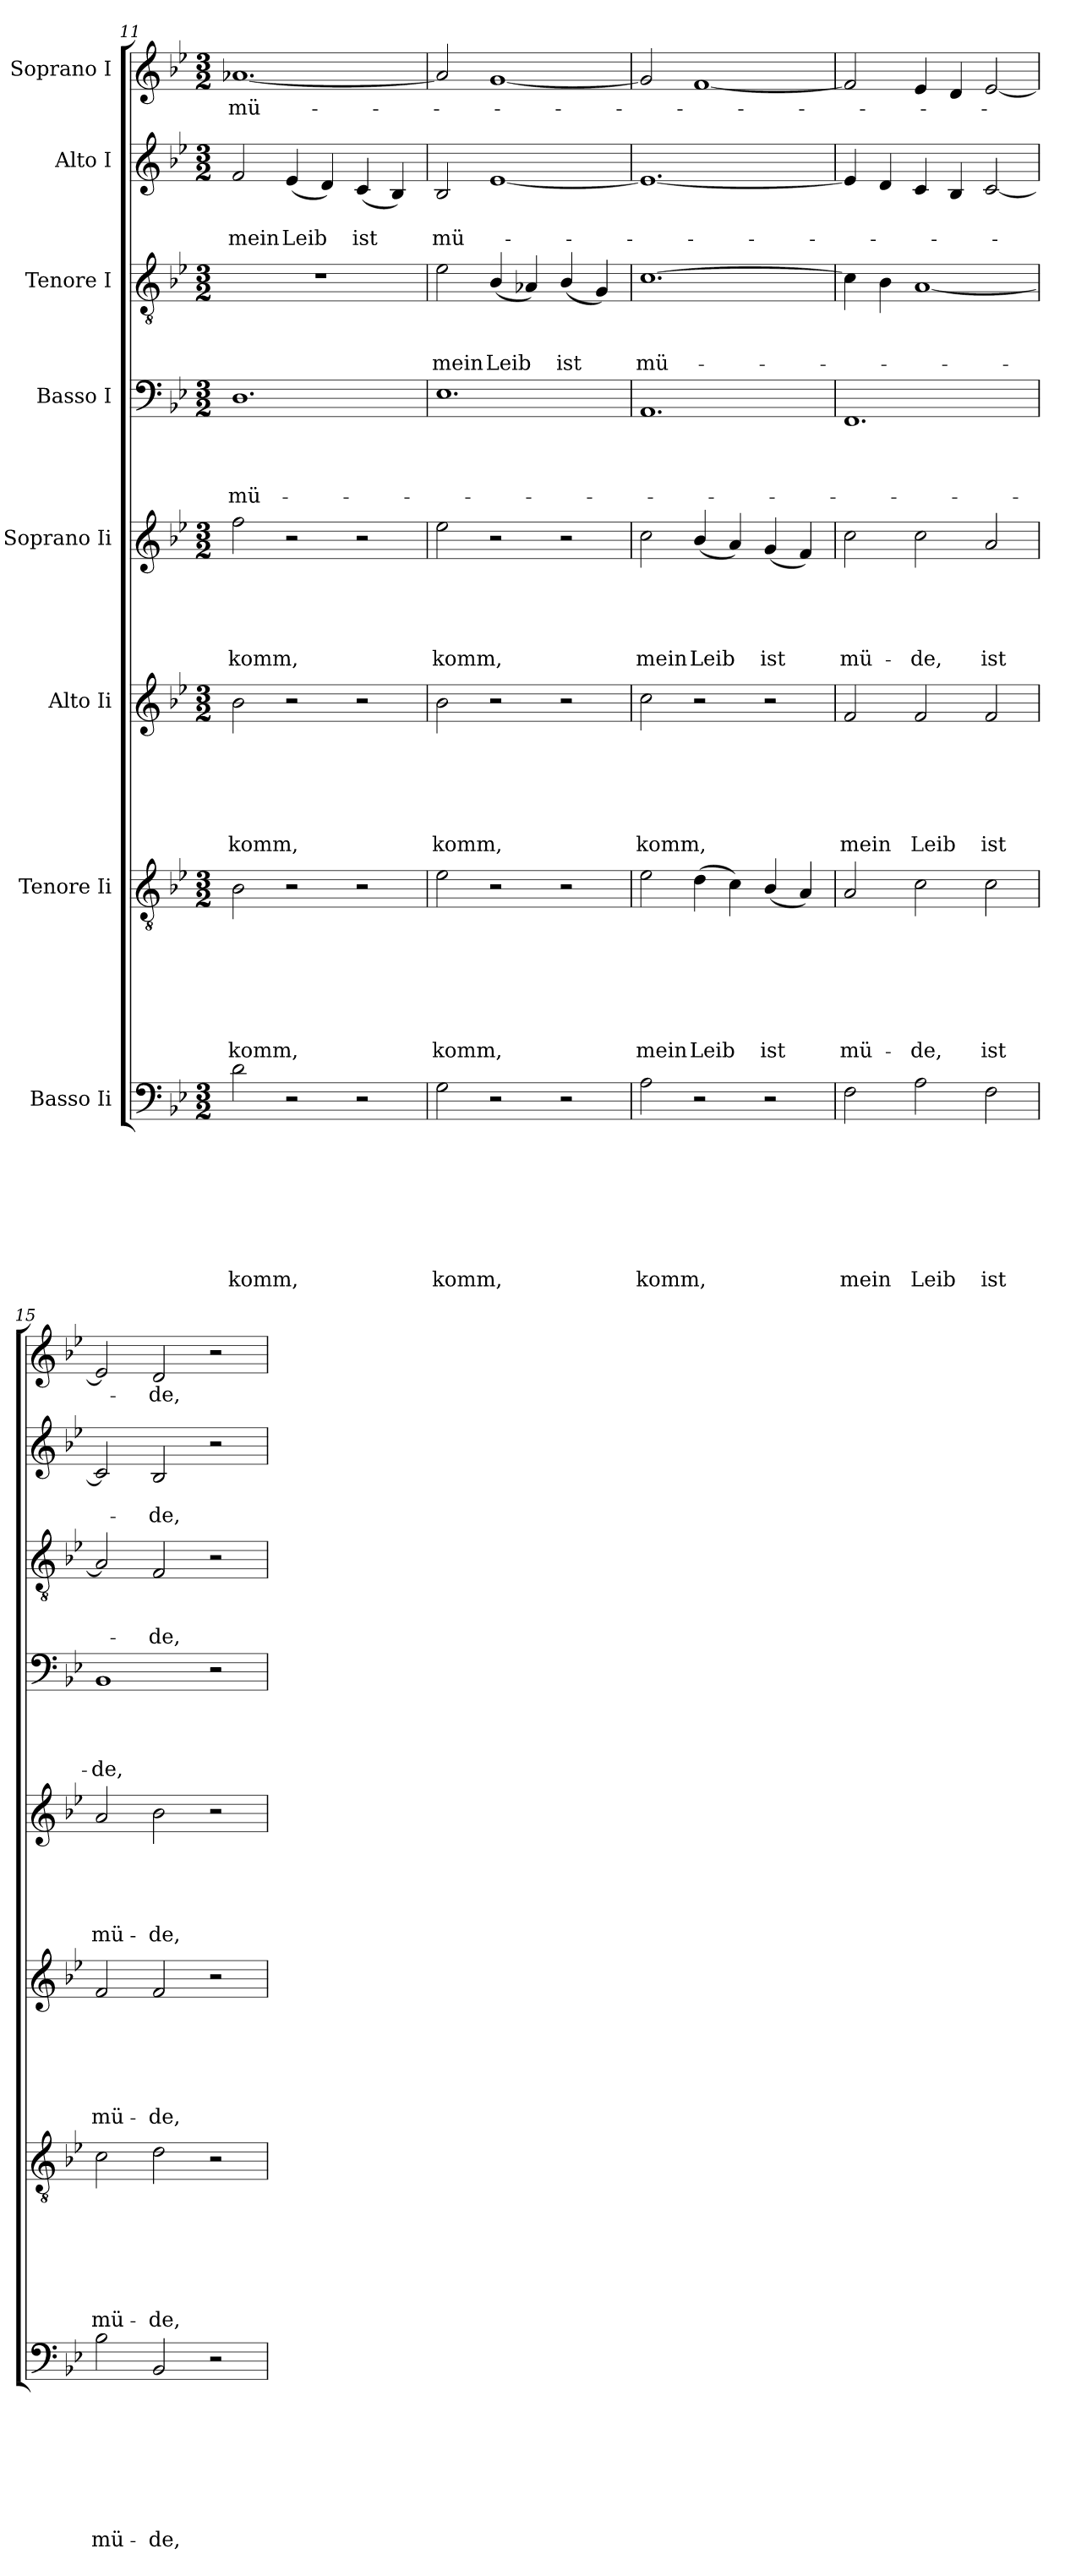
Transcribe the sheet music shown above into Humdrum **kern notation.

**kern	**text	**text	**text	**text	**text	**text	**text	**text	**kern	**text	**text	**text	**text	**text	**text	**text	**kern	**text	**text	**text	**text	**text	**text	**kern	**text	**text	**text	**text	**text	**kern	**text	**text	**text	**text	**kern	**text	**text	**text	**kern	**text	**text	**kern	**text
*part8	*part8	*part8	*part8	*part8	*part8	*part8	*part8	*part8	*part7	*part7	*part7	*part7	*part7	*part7	*part7	*part7	*part6	*part6	*part6	*part6	*part6	*part6	*part6	*part5	*part5	*part5	*part5	*part5	*part5	*part4	*part4	*part4	*part4	*part4	*part3	*part3	*part3	*part3	*part2	*part2	*part2	*part1	*part1
*staff8	*staff8	*staff8	*staff8	*staff8	*staff8	*staff8	*staff8	*staff8	*staff7	*staff7	*staff7	*staff7	*staff7	*staff7	*staff7	*staff7	*staff6	*staff6	*staff6	*staff6	*staff6	*staff6	*staff6	*staff5	*staff5	*staff5	*staff5	*staff5	*staff5	*staff4	*staff4	*staff4	*staff4	*staff4	*staff3	*staff3	*staff3	*staff3	*staff2	*staff2	*staff2	*staff1	*staff1
*I"Basso Ii	*	*	*	*	*	*	*	*	*I"Tenore Ii	*	*	*	*	*	*	*	*I"Alto Ii	*	*	*	*	*	*	*I"Soprano Ii	*	*	*	*	*	*I"Basso I	*	*	*	*	*I"Tenore I	*	*	*	*I"Alto I	*	*	*I"Soprano I	*
!!LO:PB:g=z
*clefF4	*	*	*	*	*	*	*	*	*clefGv2	*	*	*	*	*	*	*	*clefG2	*	*	*	*	*	*	*clefG2	*	*	*	*	*	*clefF4	*	*	*	*	*clefGv2	*	*	*	*clefG2	*	*	*clefG2	*
*k[b-e-]	*	*	*	*	*	*	*	*	*k[b-e-]	*	*	*	*	*	*	*	*k[b-e-]	*	*	*	*	*	*	*k[b-e-]	*	*	*	*	*	*k[b-e-]	*	*	*	*	*k[b-e-]	*	*	*	*k[b-e-]	*	*	*k[b-e-]	*
*B-:	*	*	*	*	*	*	*	*	*B-:	*	*	*	*	*	*	*	*B-:	*	*	*	*	*	*	*B-:	*	*	*	*	*	*B-:	*	*	*	*	*B-:	*	*	*	*B-:	*	*	*B-:	*
*M3/2	*	*	*	*	*	*	*	*	*M3/2	*	*	*	*	*	*	*	*M3/2	*	*	*	*	*	*	*M3/2	*	*	*	*	*	*M3/2	*	*	*	*	*M3/2	*	*	*	*M3/2	*	*	*M3/2	*
=11	=11	=11	=11	=11	=11	=11	=11	=11	=11	=11	=11	=11	=11	=11	=11	=11	=11	=11	=11	=11	=11	=11	=11	=11	=11	=11	=11	=11	=11	=11	=11	=11	=11	=11	=11	=11	=11	=11	=11	=11	=11	=11	=11
!	!	!	!	!	!	!	!	!LO:LY:b	!	!	!	!	!	!	!	!LO:LY:b	!	!	!	!	!	!	!LO:LY:b	!	!	!	!	!	!LO:LY:b	!	!	!	!	!LO:LY:b	!LO:N:vis=1	!	!	!	!	!	!LO:LY:b	!	!LO:LY:b
2d\	.	.	.	.	.	.	.	komm,	2B-\	.	.	.	.	.	.	komm,	2b-\	.	.	.	.	.	komm,	2ff\	.	.	.	.	komm,	1.D	.	.	.	mü-	1.r	.	.	.	2f/	.	mein	[<1.a-X	mü-
!	!	!	!	!	!	!	!	!	!	!	!	!	!	!	!	!	!	!	!	!	!	!	!	!	!	!	!	!	!	!	!	!	!	!	!	!	!	!	!	!	!LO:LY:b	!	!
2r	.	.	.	.	.	.	.	.	2r	.	.	.	.	.	.	.	2r	.	.	.	.	.	.	2r	.	.	.	.	.	.	.	.	.	.	.	.	.	.	(<4e-/	.	Leib	.	.
.	.	.	.	.	.	.	.	.	.	.	.	.	.	.	.	.	.	.	.	.	.	.	.	.	.	.	.	.	.	.	.	.	.	.	.	.	.	.	4d/)	.	.	.	.
!	!	!	!	!	!	!	!	!	!	!	!	!	!	!	!	!	!	!	!	!	!	!	!	!	!	!	!	!	!	!	!	!	!	!	!	!	!	!	!	!	!LO:LY:b	!	!
2r	.	.	.	.	.	.	.	.	2r	.	.	.	.	.	.	.	2r	.	.	.	.	.	.	2r	.	.	.	.	.	.	.	.	.	.	.	.	.	.	(<4c/	.	ist	.	.
.	.	.	.	.	.	.	.	.	.	.	.	.	.	.	.	.	.	.	.	.	.	.	.	.	.	.	.	.	.	.	.	.	.	.	.	.	.	.	4B-/)	.	.	.	.
=12	=12	=12	=12	=12	=12	=12	=12	=12	=12	=12	=12	=12	=12	=12	=12	=12	=12	=12	=12	=12	=12	=12	=12	=12	=12	=12	=12	=12	=12	=12	=12	=12	=12	=12	=12	=12	=12	=12	=12	=12	=12	=12	=12
!	!	!	!	!	!	!	!	!LO:LY:b	!	!	!	!	!	!	!	!LO:LY:b	!	!	!	!	!	!	!LO:LY:b	!	!	!	!	!	!LO:LY:b	!	!	!	!	!	!	!	!	!LO:LY:b	!	!	!LO:LY:b	!	!
2G\	.	.	.	.	.	.	.	komm,	2e-\	.	.	.	.	.	.	komm,	2b-\	.	.	.	.	.	komm,	2ee-\	.	.	.	.	komm,	1.E-	.	.	.	.	2e-\	.	.	mein	2B-/	.	mü-	2a-/]	.
!	!	!	!	!	!	!	!	!	!	!	!	!	!	!	!	!	!	!	!	!	!	!	!	!	!	!	!	!	!	!	!	!	!	!	!	!	!	!LO:LY:b	!	!	!	!	!
2r	.	.	.	.	.	.	.	.	2r	.	.	.	.	.	.	.	2r	.	.	.	.	.	.	2r	.	.	.	.	.	.	.	.	.	.	(<4B-/	.	.	Leib	[<1e-	.	.	[<1g	.
.	.	.	.	.	.	.	.	.	.	.	.	.	.	.	.	.	.	.	.	.	.	.	.	.	.	.	.	.	.	.	.	.	.	.	4A-X/)	.	.	.	.	.	.	.	.
!	!	!	!	!	!	!	!	!	!	!	!	!	!	!	!	!	!	!	!	!	!	!	!	!	!	!	!	!	!	!	!	!	!	!	!	!	!	!LO:LY:b	!	!	!	!	!
2r	.	.	.	.	.	.	.	.	2r	.	.	.	.	.	.	.	2r	.	.	.	.	.	.	2r	.	.	.	.	.	.	.	.	.	.	(<4B-/	.	.	ist	.	.	.	.	.
.	.	.	.	.	.	.	.	.	.	.	.	.	.	.	.	.	.	.	.	.	.	.	.	.	.	.	.	.	.	.	.	.	.	.	4G/)	.	.	.	.	.	.	.	.
=13	=13	=13	=13	=13	=13	=13	=13	=13	=13	=13	=13	=13	=13	=13	=13	=13	=13	=13	=13	=13	=13	=13	=13	=13	=13	=13	=13	=13	=13	=13	=13	=13	=13	=13	=13	=13	=13	=13	=13	=13	=13	=13	=13
!	!	!	!	!	!	!	!	!LO:LY:b	!	!	!	!	!	!	!	!LO:LY:b	!	!	!	!	!	!	!LO:LY:b	!	!	!	!	!	!LO:LY:b	!	!	!	!	!	!	!	!	!LO:LY:b	!	!	!	!	!
2A\	.	.	.	.	.	.	.	komm,	2e-\	.	.	.	.	.	.	mein	2cc\	.	.	.	.	.	komm,	2cc\	.	.	.	.	mein	1.AA	.	.	.	.	[>1.c	.	.	mü-	1.e-_	.	.	2g/]	.
!	!	!	!	!	!	!	!	!	!	!	!	!	!	!	!	!LO:LY:b	!	!	!	!	!	!	!	!	!	!	!	!	!LO:LY:b	!	!	!	!	!	!	!	!	!	!	!	!	!	!
2r	.	.	.	.	.	.	.	.	(>4d\	.	.	.	.	.	.	Leib	2r	.	.	.	.	.	.	(<4b-/	.	.	.	.	Leib	.	.	.	.	.	.	.	.	.	.	.	.	[<1f	.
.	.	.	.	.	.	.	.	.	4c\)	.	.	.	.	.	.	.	.	.	.	.	.	.	.	4a/)	.	.	.	.	.	.	.	.	.	.	.	.	.	.	.	.	.	.	.
!	!	!	!	!	!	!	!	!	!	!	!	!	!	!	!	!LO:LY:b	!	!	!	!	!	!	!	!	!	!	!	!	!LO:LY:b	!	!	!	!	!	!	!	!	!	!	!	!	!	!
2r	.	.	.	.	.	.	.	.	(<4B-/	.	.	.	.	.	.	ist	2r	.	.	.	.	.	.	(<4g/	.	.	.	.	ist	.	.	.	.	.	.	.	.	.	.	.	.	.	.
.	.	.	.	.	.	.	.	.	4A/)	.	.	.	.	.	.	.	.	.	.	.	.	.	.	4f/)	.	.	.	.	.	.	.	.	.	.	.	.	.	.	.	.	.	.	.
=14	=14	=14	=14	=14	=14	=14	=14	=14	=14	=14	=14	=14	=14	=14	=14	=14	=14	=14	=14	=14	=14	=14	=14	=14	=14	=14	=14	=14	=14	=14	=14	=14	=14	=14	=14	=14	=14	=14	=14	=14	=14	=14	=14
!	!	!	!	!	!	!	!	!LO:LY:b	!	!	!	!	!	!	!	!LO:LY:b	!	!	!	!	!	!	!LO:LY:b	!	!	!	!	!	!LO:LY:b	!	!	!	!	!	!	!	!	!	!	!	!	!	!
2F\	.	.	.	.	.	.	.	mein	2A/	.	.	.	.	.	.	mü-	2f/	.	.	.	.	.	mein	2cc\	.	.	.	.	mü-	1.FF	.	.	.	.	4c\]	.	.	.	4e-/]	.	.	2f/]	.
.	.	.	.	.	.	.	.	.	.	.	.	.	.	.	.	.	.	.	.	.	.	.	.	.	.	.	.	.	.	.	.	.	.	.	4B-\	.	.	.	4d/	.	.	.	.
!	!	!	!	!	!	!	!	!LO:LY:b	!	!	!	!	!	!	!	!LO:LY:b	!	!	!	!	!	!	!LO:LY:b	!	!	!	!	!	!LO:LY:b	!	!	!	!	!	!	!	!	!	!	!	!	!	!
2A\	.	.	.	.	.	.	.	Leib	2c\	.	.	.	.	.	.	-de,	2f/	.	.	.	.	.	Leib	2cc\	.	.	.	.	-de,	.	.	.	.	.	[<1A	.	.	.	4c/	.	.	4e-/	.
.	.	.	.	.	.	.	.	.	.	.	.	.	.	.	.	.	.	.	.	.	.	.	.	.	.	.	.	.	.	.	.	.	.	.	.	.	.	.	4B-/	.	.	4d/	.
!	!	!	!	!	!	!	!	!LO:LY:b	!	!	!	!	!	!	!	!LO:LY:b	!	!	!	!	!	!	!LO:LY:b	!	!	!	!	!	!LO:LY:b	!	!	!	!	!	!	!	!	!	!	!	!	!	!
2F\	.	.	.	.	.	.	.	ist	2c\	.	.	.	.	.	.	ist	2f/	.	.	.	.	.	ist	2a/	.	.	.	.	ist	.	.	.	.	.	.	.	.	.	[<2c/	.	.	[<2e-/	.
=15	=15	=15	=15	=15	=15	=15	=15	=15	=15	=15	=15	=15	=15	=15	=15	=15	=15	=15	=15	=15	=15	=15	=15	=15	=15	=15	=15	=15	=15	=15	=15	=15	=15	=15	=15	=15	=15	=15	=15	=15	=15	=15	=15
!	!	!	!	!	!	!	!	!LO:LY:b	!	!	!	!	!	!	!	!LO:LY:b	!	!	!	!	!	!	!LO:LY:b	!	!	!	!	!	!LO:LY:b	!	!	!	!	!LO:LY:b	!	!	!	!	!	!	!	!	!
2B-\	.	.	.	.	.	.	.	mü-	2c\	.	.	.	.	.	.	mü-	2f/	.	.	.	.	.	mü-	2a/	.	.	.	.	mü-	1BB-	.	.	.	-de,	2A/]	.	.	.	2c/]	.	.	2e-/]	.
!	!	!	!	!	!	!	!	!LO:LY:b	!	!	!	!	!	!	!	!LO:LY:b	!	!	!	!	!	!	!LO:LY:b	!	!	!	!	!	!LO:LY:b	!	!	!	!	!	!	!	!	!LO:LY:b	!	!	!LO:LY:b	!	!LO:LY:b
2BB-/	.	.	.	.	.	.	.	-de,	2d\	.	.	.	.	.	.	-de,	2f/	.	.	.	.	.	-de,	2b-\	.	.	.	.	-de,	.	.	.	.	.	2F/	.	.	-de,	2B-/	.	-de,	2d/	-de,
2r	.	.	.	.	.	.	.	.	2r	.	.	.	.	.	.	.	2r	.	.	.	.	.	.	2r	.	.	.	.	.	2r	.	.	.	.	2r	.	.	.	2r	.	.	2r	.
=	=	=	=	=	=	=	=	=	=	=	=	=	=	=	=	=	=	=	=	=	=	=	=	=	=	=	=	=	=	=	=	=	=	=	=	=	=	=	=	=	=	=	=
*-	*-	*-	*-	*-	*-	*-	*-	*-	*-	*-	*-	*-	*-	*-	*-	*-	*-	*-	*-	*-	*-	*-	*-	*-	*-	*-	*-	*-	*-	*-	*-	*-	*-	*-	*-	*-	*-	*-	*-	*-	*-	*-	*-
